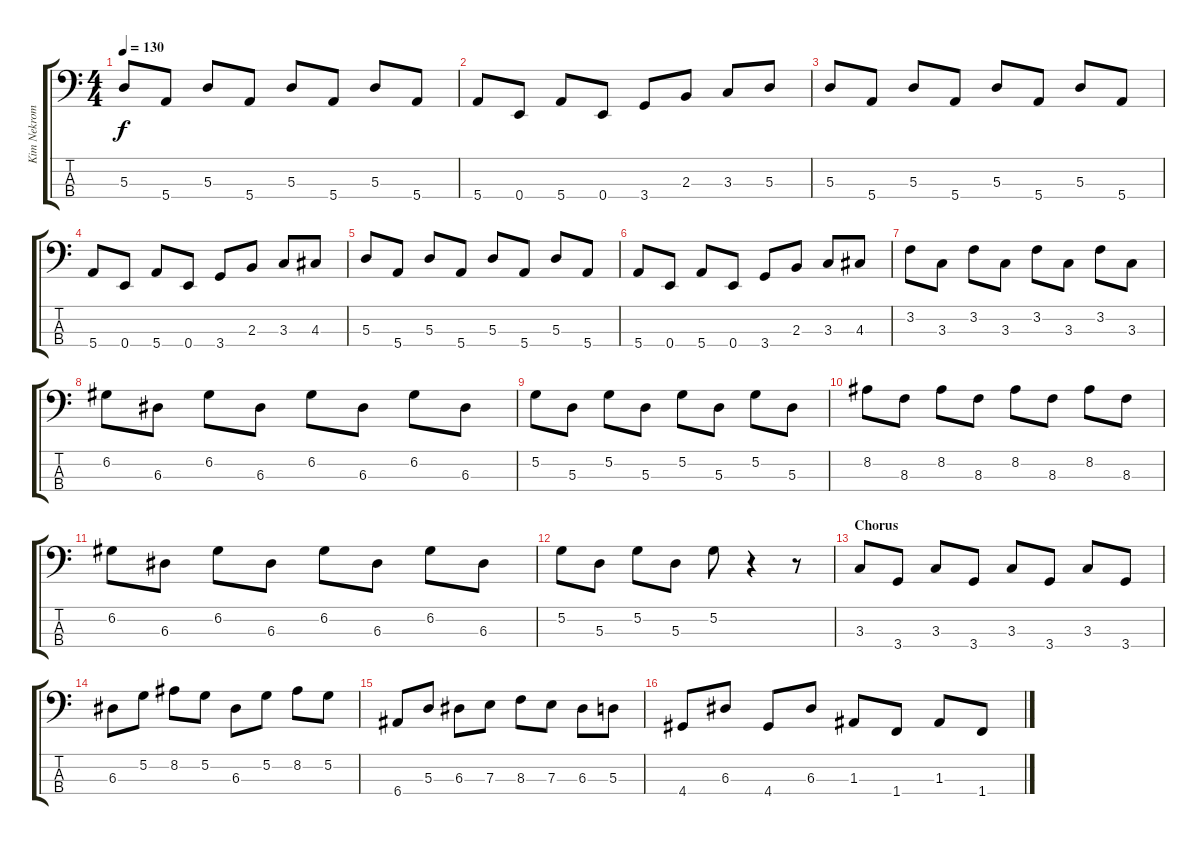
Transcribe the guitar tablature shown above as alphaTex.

\track ("Kim Nekroman - contrabass" "Kim Nekrom") {instrument electricbassfinger}
\staff {score tabs}
\tuning (G2 D2 A1 E1) {hide}
\ts (4 4)
\tempo 130
\clef f4
\ks c
5.3.8{dy f} 5.4.8 5.3.8 5.4.8 5.3.8 5.4.8 5.3.8 5.4.8 |
5.4.8 0.4.8 5.4.8 0.4.8 3.4.8 2.3.8 3.3.8 5.3.8 |
5.3.8 5.4.8 5.3.8 5.4.8 5.3.8 5.4.8 5.3.8 5.4.8 |
5.4.8 0.4.8 5.4.8 0.4.8 3.4.8 2.3.8 3.3.8 4.3.8 |
5.3.8 5.4.8 5.3.8 5.4.8 5.3.8 5.4.8 5.3.8 5.4.8 |
5.4.8 0.4.8 5.4.8 0.4.8 3.4.8 2.3.8 3.3.8 4.3.8 |
3.2.8 3.3.8 3.2.8 3.3.8 3.2.8 3.3.8 3.2.8 3.3.8 |
6.2.8 6.3.8 6.2.8 6.3.8 6.2.8 6.3.8 6.2.8 6.3.8 |
5.2.8 5.3.8 5.2.8 5.3.8 5.2.8 5.3.8 5.2.8 5.3.8 |
8.2.8 8.3.8 8.2.8 8.3.8 8.2.8 8.3.8 8.2.8 8.3.8 |
6.2.8 6.3.8 6.2.8 6.3.8 6.2.8 6.3.8 6.2.8 6.3.8 |
5.2.8 5.3.8 5.2.8 5.3.8 5.2.8 r.4 r.8 |
\section ("" "Chorus")
3.3.8 3.4.8 3.3.8 3.4.8 3.3.8 3.4.8 3.3.8 3.4.8 |
6.3.8 5.2.8 8.2.8 5.2.8 6.3.8 5.2.8 8.2.8 5.2.8 |
6.4.8 5.3.8 6.3.8 7.3.8 8.3.8 7.3.8 6.3.8 5.3.8 |
4.4.8 6.3.8 4.4.8 6.3.8 1.3.8 1.4.8 1.3.8 1.4.8
